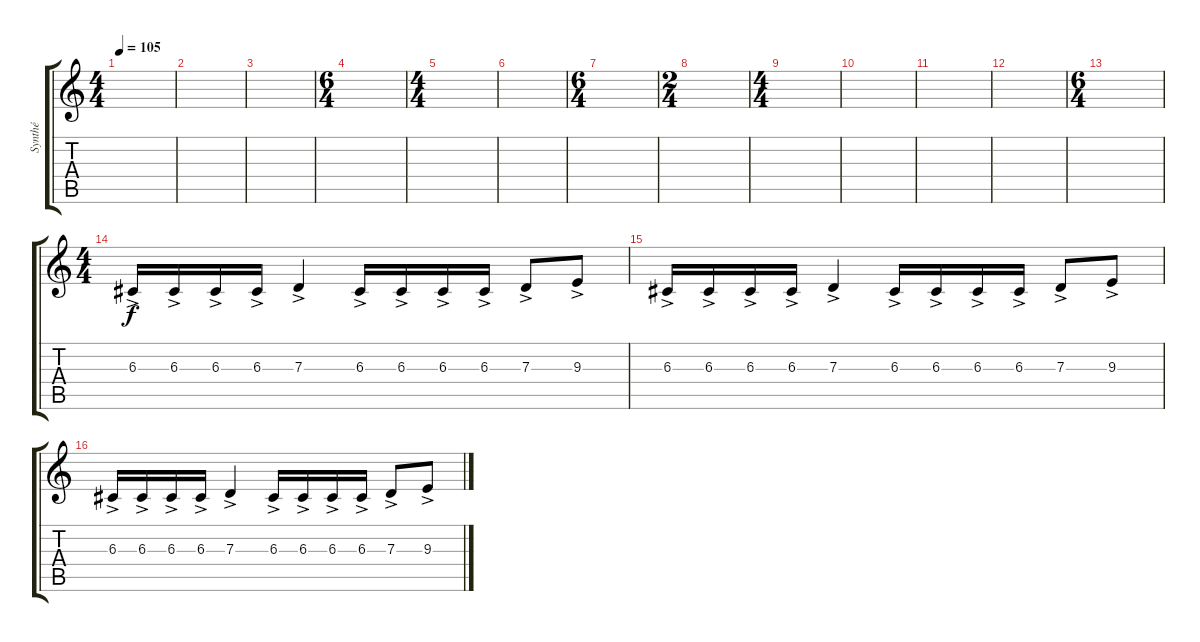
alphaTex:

\track ("Synthé" "Synthé") {instrument stringensemble1}
\staff {score tabs}
\tuning (E4 B3 G3 D3 A2 E2) {hide}
\ts (4 4)
\tempo 105
\clef g2
\ks c
|
|
|
\ts (6 4)
|
\ts (4 4)
|
|
\ts (6 4)
|
\ts (2 4)
|
\ts (4 4)
|
|
|
|
\ts (6 4)
|
\ts (4 4)
6.3{ac}.16 6.3{ac}.16 6.3{ac}.16 6.3{ac}.16 7.3{ac}.4 6.3{ac}.16 6.3{ac}.16 6.3{ac}.16 6.3{ac}.16 7.3{ac}.8 9.3{ac}.8 |
6.3{ac}.16 6.3{ac}.16 6.3{ac}.16 6.3{ac}.16 7.3{ac}.4 6.3{ac}.16 6.3{ac}.16 6.3{ac}.16 6.3{ac}.16 7.3{ac}.8 9.3{ac}.8 |
6.3{ac}.16 6.3{ac}.16 6.3{ac}.16 6.3{ac}.16 7.3{ac}.4 6.3{ac}.16 6.3{ac}.16 6.3{ac}.16 6.3{ac}.16 7.3{ac}.8 9.3{ac}.8
